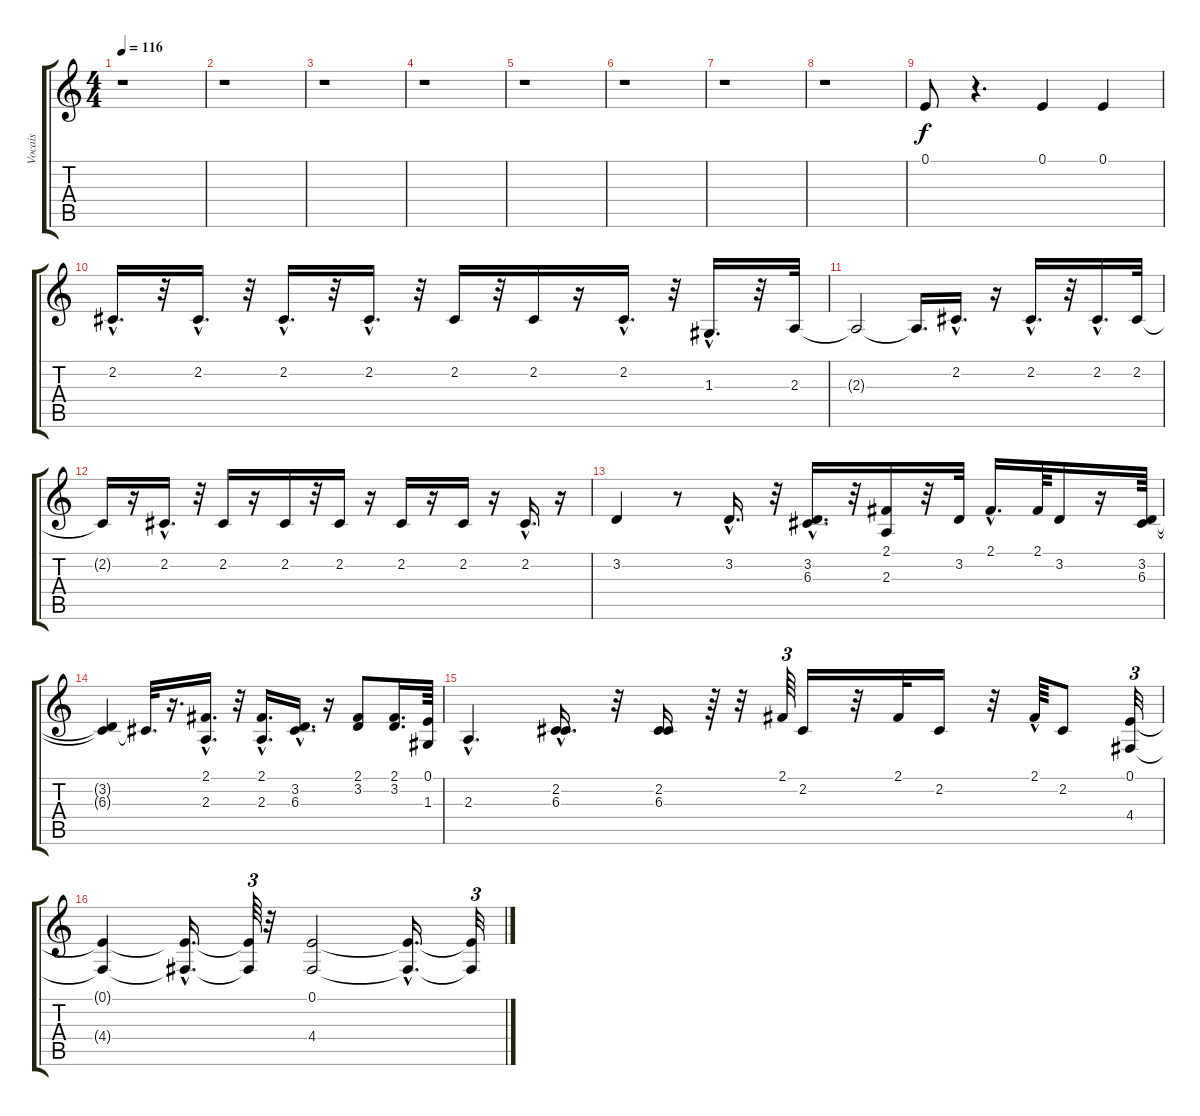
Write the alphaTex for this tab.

\track ("Vocais" "Vocais") {instrument trumpet}
\staff {score tabs}
\tuning (E4 B3 G3 D3 A2 E2) {hide}
\ts (4 4)
\tempo 116
\clef g2
\ks c
r.1{dy f instrument trumpet} |
r.1 |
r.1 |
r.1 |
r.1 |
r.1 |
r.1 |
r.1 |
0.1.8 r.4{d} 0.1.4 0.1.4 |
2.2{hac}.16{d} r.32 2.2{hac}.16{d} r.32 2.2{hac}.16{d} r.32 2.2{hac}.16{d} r.32 2.2.16 r.32 2.2.16 r.16 2.2{hac}.16{d} r.32 1.3{hac}.16{d} r.32 2.3.32 |
2.3{t}.2 2.3{t}.16{d} 2.2{hac}.16{d} r.16 2.2{hac}.16{d} r.32 2.2{hac}.16{d} 2.2.32 |
2.2{t}.16 r.16 2.2{hac}.16{d} r.32 2.2.16 r.16 2.2.16 r.32 2.2.16 r.16 2.2.16 r.16 2.2.16 r.16 2.2{hac}.16{d} r.16 |
3.2.4 r.8 3.2{hac}.16{d} r.32 (3.2 6.3{hac}).16{d} r.32 (2.1 2.3).16 r.32 3.2.32 2.1{hac}.16{d} 2.1.64 3.2.16 r.16 (3.2 6.3).64 |
(3.2{t} 6.3{t}).4 6.3{t}.32{d} r.16{d} (2.1{hac} 2.3).16{d} r.32 (2.1{hac} 2.3).16{d} (3.2 6.3{hac}).16{d} r.16 (2.1 3.2).8 (2.1 3.2).16{d} (0.1 1.3).64 |
2.3{hac}.4{d} (2.2{hac} 6.3).16{d} r.32 (2.2 6.3).16 r.64 r.32 2.1.64{tu (3 2)} 2.2.16 r.32 2.1.32 2.2.16 r.32 2.1{hac}.64 2.2.8 (0.1 4.4).32{tu (3 2)} |
(0.1{t} 4.4{t}).4 (0.1{hac t} 4.4{hac t}).16{d} (0.1{t} 4.4{t}).64{tu (3 2)} r.32 (0.1 4.4).2 (0.1{hac t} 4.4{hac t}).16{d} (0.1{t} 4.4{t}).32{tu (3 2)}
